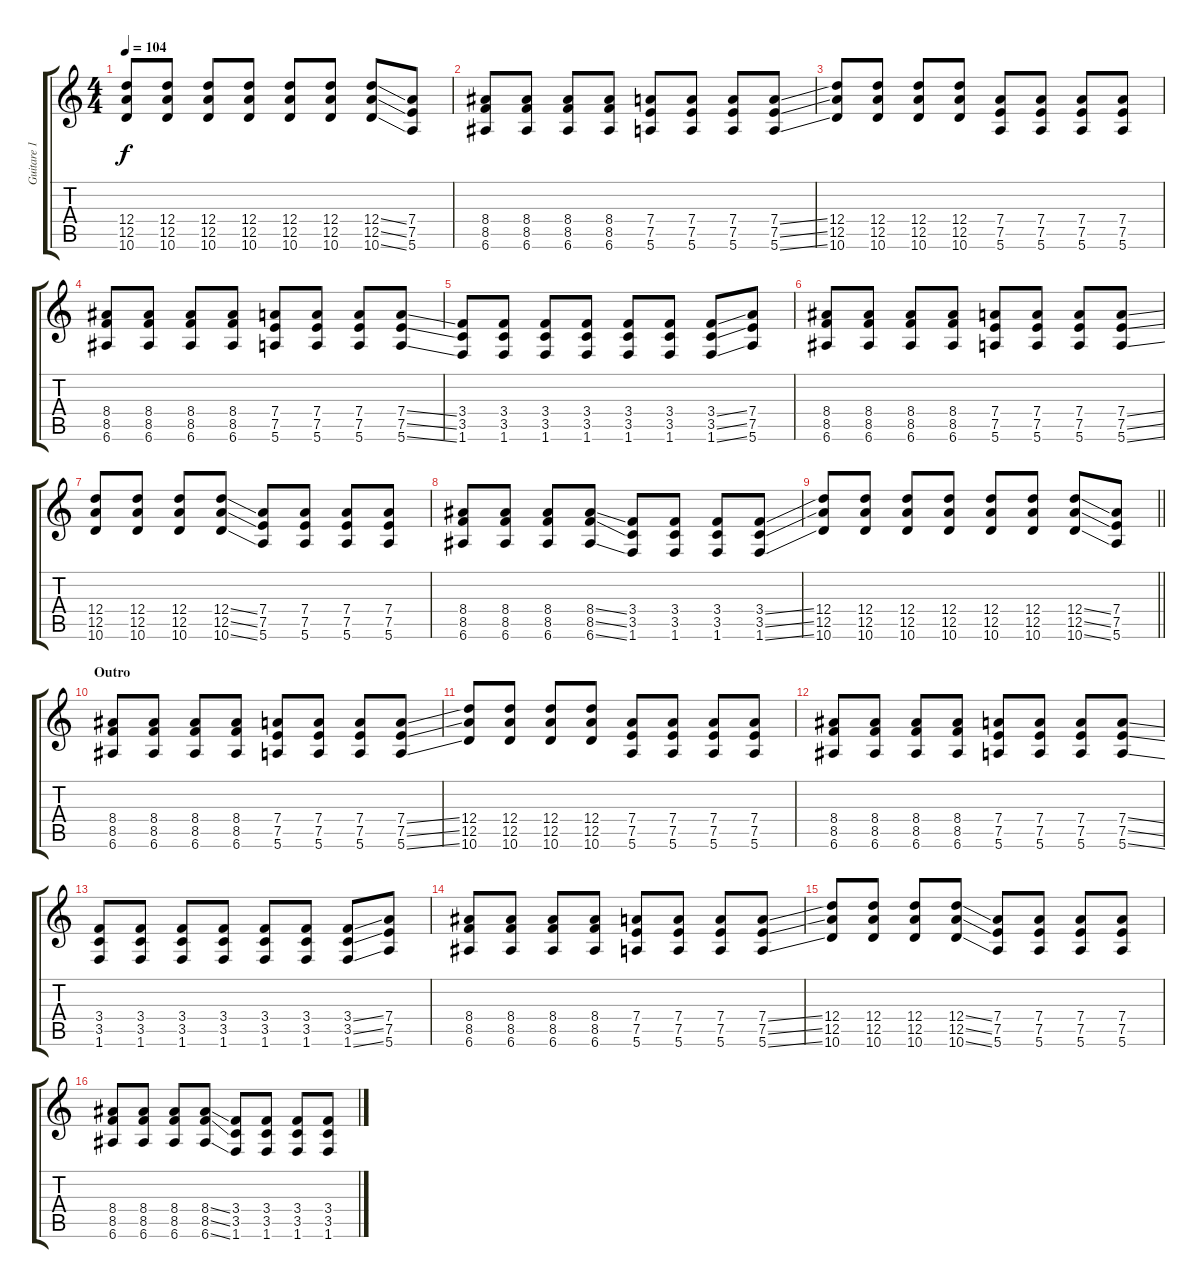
\track ("Guitare 1" "Guitare 1") {instrument overdrivenguitar}
\staff {score tabs}
\tuning (E4 B3 G3 D3 A2 E2) {hide}
\ts (4 4)
\tempo 104
\clef g2
\ks c
(12.4 12.5 10.6).8{dy f} (12.4 12.5 10.6).8 (12.4 12.5 10.6).8 (12.4 12.5 10.6).8 (12.4 12.5 10.6).8 (12.4 12.5 10.6).8 (12.4{ss} 12.5{ss} 10.6{ss}).8 (7.4 7.5 5.6).8 |
(8.4 8.5 6.6).8 (8.4 8.5 6.6).8 (8.4 8.5 6.6).8 (8.4 8.5 6.6).8 (7.4 7.5 5.6).8 (7.4 7.5 5.6).8 (7.4 7.5 5.6).8 (7.4{ss} 7.5{ss} 5.6{ss}).8 |
(12.4 12.5 10.6).8 (12.4 12.5 10.6).8 (12.4 12.5 10.6).8 (12.4 12.5 10.6).8 (7.4 7.5 5.6).8 (7.4 7.5 5.6).8 (7.4 7.5 5.6).8 (7.4 7.5 5.6).8 |
(8.4 8.5 6.6).8 (8.4 8.5 6.6).8 (8.4 8.5 6.6).8 (8.4 8.5 6.6).8 (7.4 7.5 5.6).8 (7.4 7.5 5.6).8 (7.4 7.5 5.6).8 (7.4{ss} 7.5{ss} 5.6{ss}).8 |
(3.4 3.5 1.6).8 (3.4 3.5 1.6).8 (3.4 3.5 1.6).8 (3.4 3.5 1.6).8 (3.4 3.5 1.6).8 (3.4 3.5 1.6).8 (3.4{ss} 3.5{ss} 1.6{ss}).8 (7.4 7.5 5.6).8 |
(8.4 8.5 6.6).8 (8.4 8.5 6.6).8 (8.4 8.5 6.6).8 (8.4 8.5 6.6).8 (7.4 7.5 5.6).8 (7.4 7.5 5.6).8 (7.4 7.5 5.6).8 (7.4{ss} 7.5{ss} 5.6{ss}).8 |
(12.4 12.5 10.6).8 (12.4 12.5 10.6).8 (12.4 12.5 10.6).8 (12.4{ss} 12.5{ss} 10.6{ss}).8 (7.4 7.5 5.6).8 (7.4 7.5 5.6).8 (7.4 7.5 5.6).8 (7.4 7.5 5.6).8 |
(8.4 8.5 6.6).8 (8.4 8.5 6.6).8 (8.4 8.5 6.6).8 (8.4{ss} 8.5{ss} 6.6{ss}).8 (3.4 3.5 1.6).8 (3.4 3.5 1.6).8 (3.4 3.5 1.6).8 (3.4{ss} 3.5{ss} 1.6{ss}).8 |
\barLineRight lightlight
(12.4 12.5 10.6).8 (12.4 12.5 10.6).8 (12.4 12.5 10.6).8 (12.4 12.5 10.6).8 (12.4 12.5 10.6).8 (12.4 12.5 10.6).8 (12.4{ss} 12.5{ss} 10.6{ss}).8 (7.4 7.5 5.6).8 |
\section ("" "Outro")
(8.4 8.5 6.6).8 (8.4 8.5 6.6).8 (8.4 8.5 6.6).8 (8.4 8.5 6.6).8 (7.4 7.5 5.6).8 (7.4 7.5 5.6).8 (7.4 7.5 5.6).8 (7.4{ss} 7.5{ss} 5.6{ss}).8 |
(12.4 12.5 10.6).8 (12.4 12.5 10.6).8 (12.4 12.5 10.6).8 (12.4 12.5 10.6).8 (7.4 7.5 5.6).8 (7.4 7.5 5.6).8 (7.4 7.5 5.6).8 (7.4 7.5 5.6).8 |
(8.4 8.5 6.6).8 (8.4 8.5 6.6).8 (8.4 8.5 6.6).8 (8.4 8.5 6.6).8 (7.4 7.5 5.6).8 (7.4 7.5 5.6).8 (7.4 7.5 5.6).8 (7.4{ss} 7.5{ss} 5.6{ss}).8 |
(3.4 3.5 1.6).8 (3.4 3.5 1.6).8 (3.4 3.5 1.6).8 (3.4 3.5 1.6).8 (3.4 3.5 1.6).8 (3.4 3.5 1.6).8 (3.4{ss} 3.5{ss} 1.6{ss}).8 (7.4 7.5 5.6).8 |
(8.4 8.5 6.6).8 (8.4 8.5 6.6).8 (8.4 8.5 6.6).8 (8.4 8.5 6.6).8 (7.4 7.5 5.6).8 (7.4 7.5 5.6).8 (7.4 7.5 5.6).8 (7.4{ss} 7.5{ss} 5.6{ss}).8 |
(12.4 12.5 10.6).8 (12.4 12.5 10.6).8 (12.4 12.5 10.6).8 (12.4{ss} 12.5{ss} 10.6{ss}).8 (7.4 7.5 5.6).8 (7.4 7.5 5.6).8 (7.4 7.5 5.6).8 (7.4 7.5 5.6).8 |
(8.4 8.5 6.6).8 (8.4 8.5 6.6).8 (8.4 8.5 6.6).8 (8.4{ss} 8.5{ss} 6.6{ss}).8 (3.4 3.5 1.6).8 (3.4 3.5 1.6).8 (3.4 3.5 1.6).8 (3.4{ss} 3.5{ss} 1.6{ss}).8
